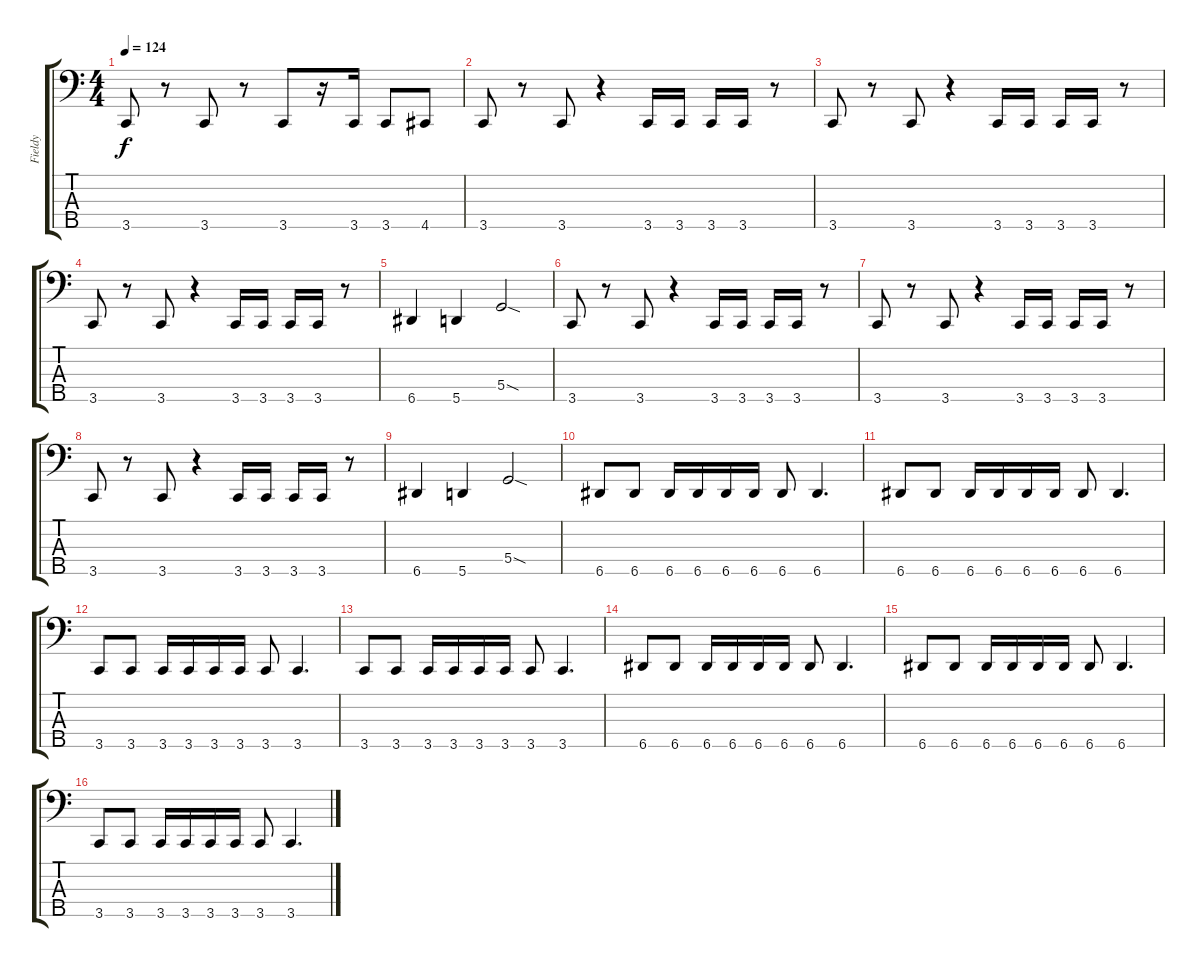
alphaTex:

\track ("Fieldy" "Fieldy") {instrument electricbassfinger}
\staff {score tabs}
\tuning (F2 C2 G1 D1 A0) {hide}
\ts (4 4)
\tempo 124
\clef f4
\ks c
3.5.8{dy f} r.8 3.5.8 r.8 3.5.8 r.16 3.5.16 3.5.8 4.5.8 |
3.5.8 r.8 3.5.8 r.4 3.5.16 3.5.16 3.5.16 3.5.16 r.8 |
3.5.8 r.8 3.5.8 r.4 3.5.16 3.5.16 3.5.16 3.5.16 r.8 |
3.5.8 r.8 3.5.8 r.4 3.5.16 3.5.16 3.5.16 3.5.16 r.8 |
6.5.4 5.5.4 5.4{sod}.2 |
3.5.8 r.8 3.5.8 r.4 3.5.16 3.5.16 3.5.16 3.5.16 r.8 |
3.5.8 r.8 3.5.8 r.4 3.5.16 3.5.16 3.5.16 3.5.16 r.8 |
3.5.8 r.8 3.5.8 r.4 3.5.16 3.5.16 3.5.16 3.5.16 r.8 |
6.5.4 5.5.4 5.4{sod}.2 |
6.5.8 6.5.8 6.5.16 6.5.16 6.5.16 6.5.16 6.5.8 6.5.4{d} |
6.5.8 6.5.8 6.5.16 6.5.16 6.5.16 6.5.16 6.5.8 6.5.4{d} |
3.5.8 3.5.8 3.5.16 3.5.16 3.5.16 3.5.16 3.5.8 3.5.4{d} |
3.5.8 3.5.8 3.5.16 3.5.16 3.5.16 3.5.16 3.5.8 3.5.4{d} |
6.5.8 6.5.8 6.5.16 6.5.16 6.5.16 6.5.16 6.5.8 6.5.4{d} |
6.5.8 6.5.8 6.5.16 6.5.16 6.5.16 6.5.16 6.5.8 6.5.4{d} |
3.5.8 3.5.8 3.5.16 3.5.16 3.5.16 3.5.16 3.5.8 3.5.4{d}
